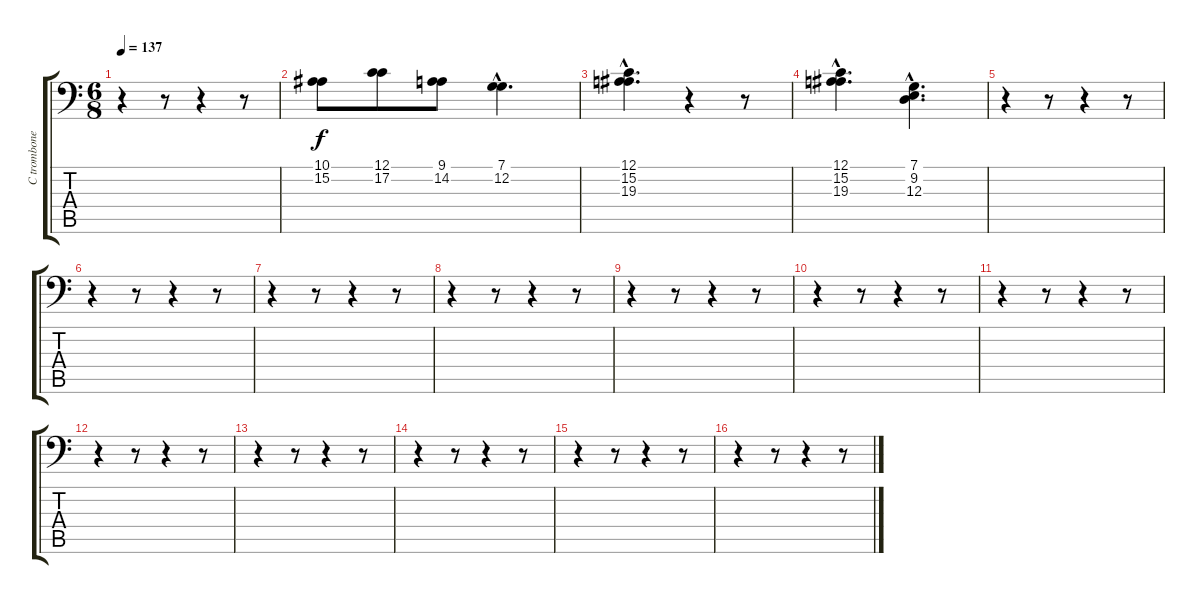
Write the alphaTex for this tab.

\track ("C trombone" "C trombone") {instrument trombone}
\staff {score tabs}
\tuning (C3 G2 D2 A1 E1 B0) {hide}
\ts (6 8)
\tempo 137
\clef f4
\ks c
r.4{dy f} r.8 r.4 r.8 |
(10.1 15.2).8 (12.1 17.2).8 (9.1 14.2).8 (7.1{hac} 12.2{hac}).4{d} |
(12.1{hac} 15.2{hac} 19.3{hac}).4{d} r.4 r.8 |
(12.1{hac} 15.2{hac} 19.3{hac}).4{d} (7.1{hac} 9.2{hac} 12.3{hac}).4{d} |
r.4 r.8 r.4 r.8 |
r.4 r.8 r.4 r.8 |
r.4 r.8 r.4 r.8 |
r.4 r.8 r.4 r.8 |
r.4 r.8 r.4 r.8 |
r.4 r.8 r.4 r.8 |
r.4 r.8 r.4 r.8 |
r.4 r.8 r.4 r.8 |
r.4 r.8 r.4 r.8 |
r.4 r.8 r.4 r.8 |
r.4 r.8 r.4 r.8 |
r.4 r.8 r.4 r.8
